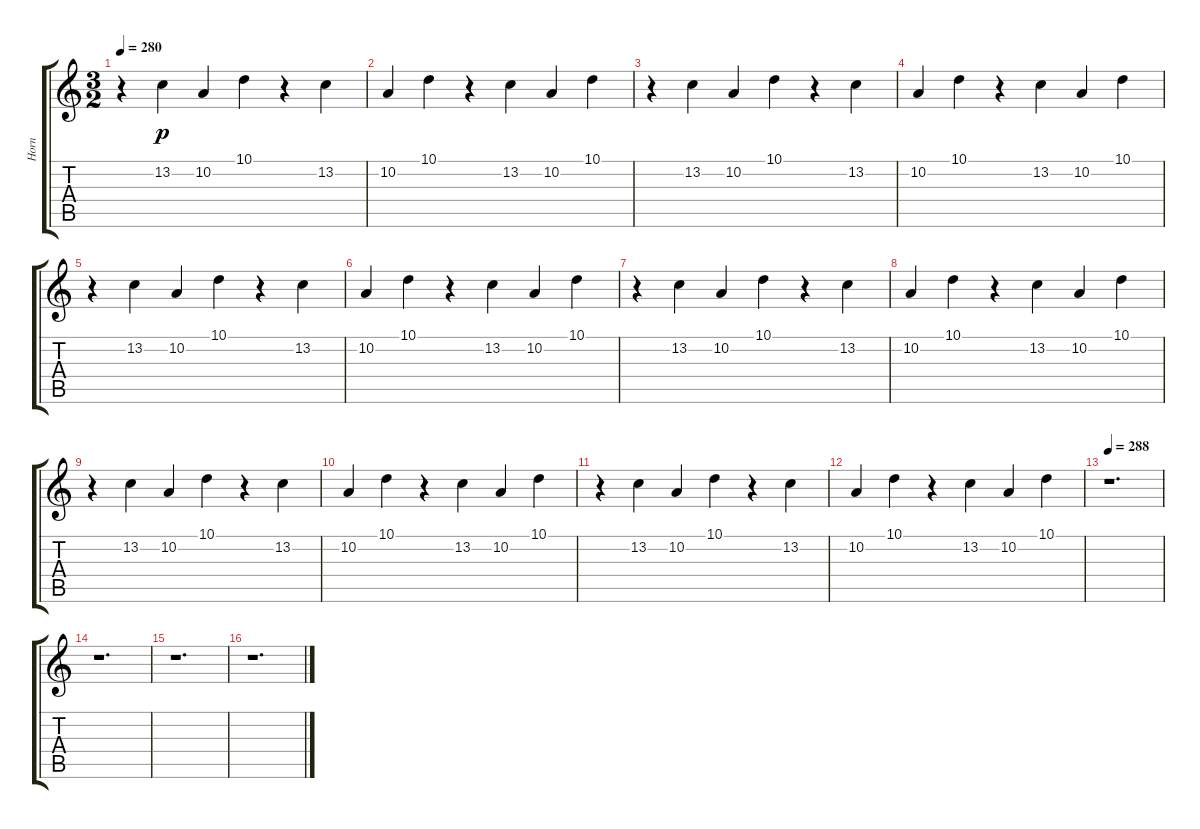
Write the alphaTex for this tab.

\track ("Horn" "Horn") {instrument englishhorn}
\staff {score tabs}
\tuning (E4 B3 G3 D3 A2 E2) {hide}
\ts (3 2)
\tempo 280
\clef g2
\ks c
r.4{dy p} 13.2.4 10.2.4 10.1.4 r.4 13.2.4 |
10.2.4 10.1.4 r.4 13.2.4 10.2.4 10.1.4 |
r.4 13.2.4 10.2.4 10.1.4 r.4 13.2.4 |
10.2.4 10.1.4 r.4 13.2.4 10.2.4 10.1.4 |
r.4 13.2.4 10.2.4 10.1.4 r.4 13.2.4 |
10.2.4 10.1.4 r.4 13.2.4 10.2.4 10.1.4 |
r.4 13.2.4 10.2.4 10.1.4 r.4 13.2.4 |
10.2.4 10.1.4 r.4 13.2.4 10.2.4 10.1.4 |
r.4 13.2.4 10.2.4 10.1.4 r.4 13.2.4 |
10.2.4 10.1.4 r.4 13.2.4 10.2.4 10.1.4 |
r.4 13.2.4 10.2.4 10.1.4 r.4 13.2.4 |
10.2.4 10.1.4 r.4 13.2.4 10.2.4 10.1.4 |
\tempo 288
r.1{d} |
r.1{d} |
r.1{d} |
r.1{d}
